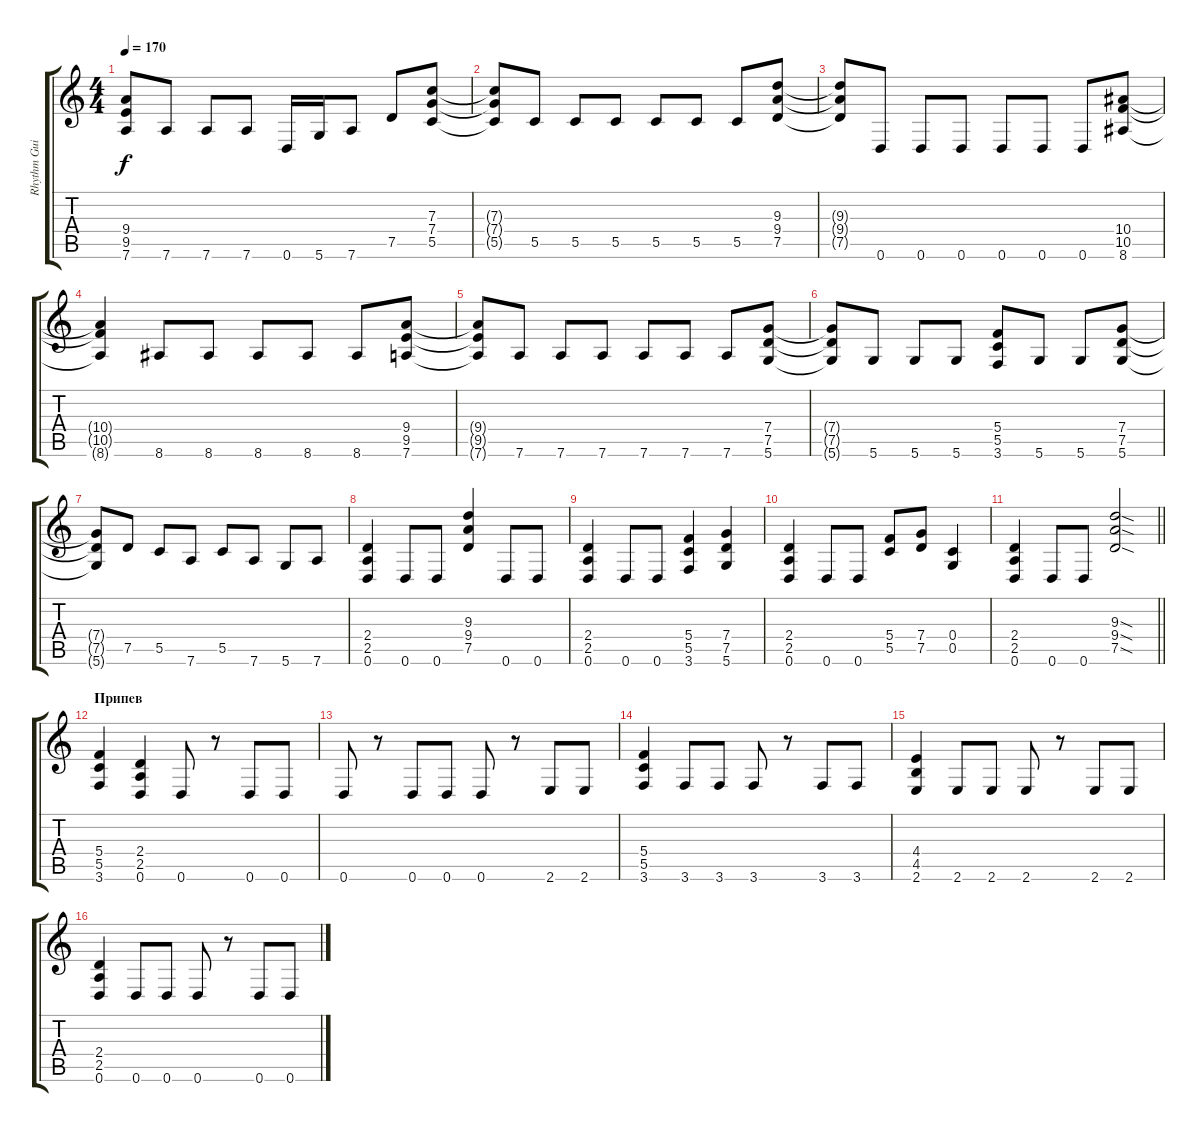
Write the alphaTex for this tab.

\track ("Rhythm Guitar" "Rhythm Gui") {instrument distortionguitar}
\staff {score tabs}
\tuning (D4 A3 F3 C3 G2 D2) {hide}
\ts (4 4)
\tempo 170
\clef g2
\ks c
(9.4{t} 9.5{t} 7.6{t}).8{dy f} 7.6.8 7.6.8 7.6.8 0.6.16 5.6.16 7.6.8 7.5.8 (7.3 7.4 5.5).8 |
(7.3{t} 7.4{t} 5.5{t}).8 5.5.8 5.5.8 5.5.8 5.5.8 5.5.8 5.5.8 (9.3 9.4 7.5).8 |
(9.3{t} 9.4{t} 7.5{t}).8 0.6.8 0.6.8 0.6.8 0.6.8 0.6.8 0.6.8 (10.4 10.5 8.6).8 |
(10.4{t} 10.5{t} 8.6{t}).4 8.6.8 8.6.8 8.6.8 8.6.8 8.6.8 (9.4 9.5 7.6).8 |
(9.4{t} 9.5{t} 7.6{t}).8 7.6.8 7.6.8 7.6.8 7.6.8 7.6.8 7.6.8 (7.4 7.5 5.6).8 |
(7.4{t} 7.5{t} 5.6{t}).8 5.6.8 5.6.8 5.6.8 (5.4 5.5 3.6).8 5.6.8 5.6.8 (7.4 7.5 5.6).8 |
(7.4{t} 7.5{t} 5.6{t}).8 7.5.8 5.5.8 7.6.8 5.5.8 7.6.8 5.6.8 7.6.8 |
(2.4 2.5 0.6).4 0.6.8 0.6.8 (9.3 9.4 7.5).4 0.6.8 0.6.8 |
(2.4 2.5 0.6).4 0.6.8 0.6.8 (5.4 5.5 3.6).4 (7.4 7.5 5.6).4 |
(2.4 2.5 0.6).4 0.6.8 0.6.8 (5.4 5.5).8 (7.4 7.5).8 (0.4 0.5).4 |
\barLineRight lightlight
(2.4 2.5 0.6).4 0.6.8 0.6.8 (9.3{sod} 9.4{sod} 7.5{sod}).2 |
\section ("" "Припев")
(5.4 5.5 3.6).4 (2.4 2.5 0.6).4 0.6.8 r.8 0.6.8 0.6.8 |
0.6.8 r.8 0.6.8 0.6.8 0.6.8 r.8 2.6.8 2.6.8 |
(5.4 5.5 3.6).4 3.6.8 3.6.8 3.6.8 r.8 3.6.8 3.6.8 |
(4.4 4.5 2.6).4 2.6.8 2.6.8 2.6.8 r.8 2.6.8 2.6.8 |
(2.4 2.5 0.6).4 0.6.8 0.6.8 0.6.8 r.8 0.6.8 0.6.8
